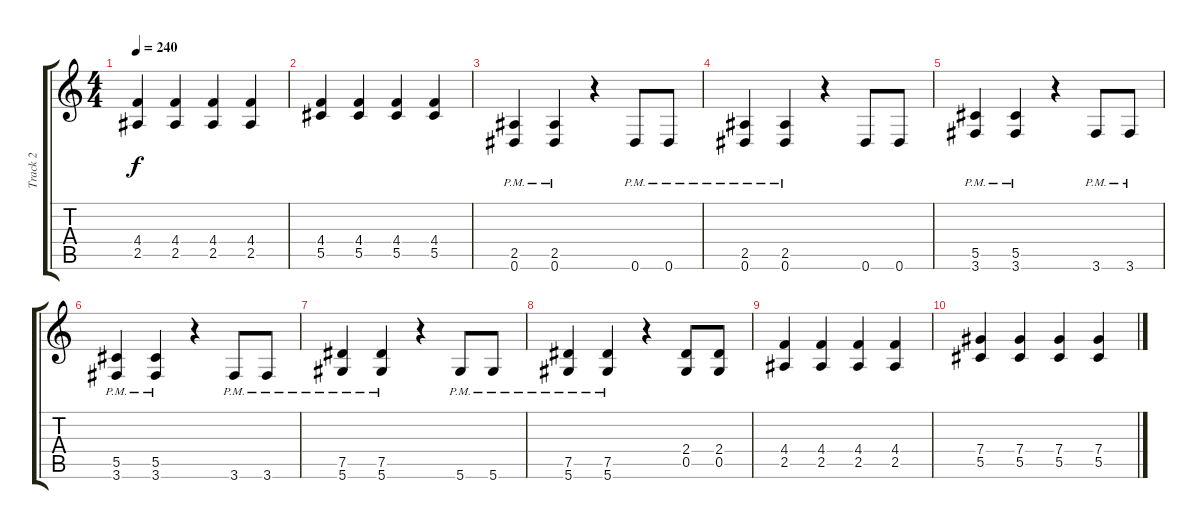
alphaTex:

\track ("Track 2" "Track 2") {instrument distortionguitar}
\staff {score tabs}
\tuning (Eb4 Bb3 Gb3 Db3 Ab2 Eb2) {hide}
\ts (4 4)
\tempo 240
\clef g2
\ks c
(4.4 2.5).4{dy f} (4.4 2.5).4 (4.4 2.5).4 (4.4 2.5).4 |
(4.4 5.5).4 (4.4 5.5).4 (4.4 5.5).4 (4.4 5.5).4 |
(2.5{pm} 0.6{pm}).4 (2.5{pm} 0.6{pm}).4 r.4 0.6{pm}.8 0.6{pm}.8 |
(2.5{pm} 0.6{pm}).4 (2.5{pm} 0.6{pm}).4 r.4 0.6.8 0.6.8 |
(5.5{pm} 3.6{pm}).4 (5.5{pm} 3.6{pm}).4 r.4 3.6{pm}.8 3.6{pm}.8 |
(5.5{pm} 3.6{pm}).4 (5.5{pm} 3.6{pm}).4 r.4 3.6{pm}.8 3.6{pm}.8 |
(7.5{pm} 5.6{pm}).4 (7.5{pm} 5.6{pm}).4 r.4 5.6{pm}.8 5.6{pm}.8 |
(7.5{pm} 5.6{pm}).4 (7.5{pm} 5.6{pm}).4 r.4 (2.4 0.5).8 (2.4 0.5).8 |
(4.4 2.5).4 (4.4 2.5).4 (4.4 2.5).4 (4.4 2.5).4 |
(7.4 5.5).4 (7.4 5.5).4 (7.4 5.5).4 (7.4 5.5).4
